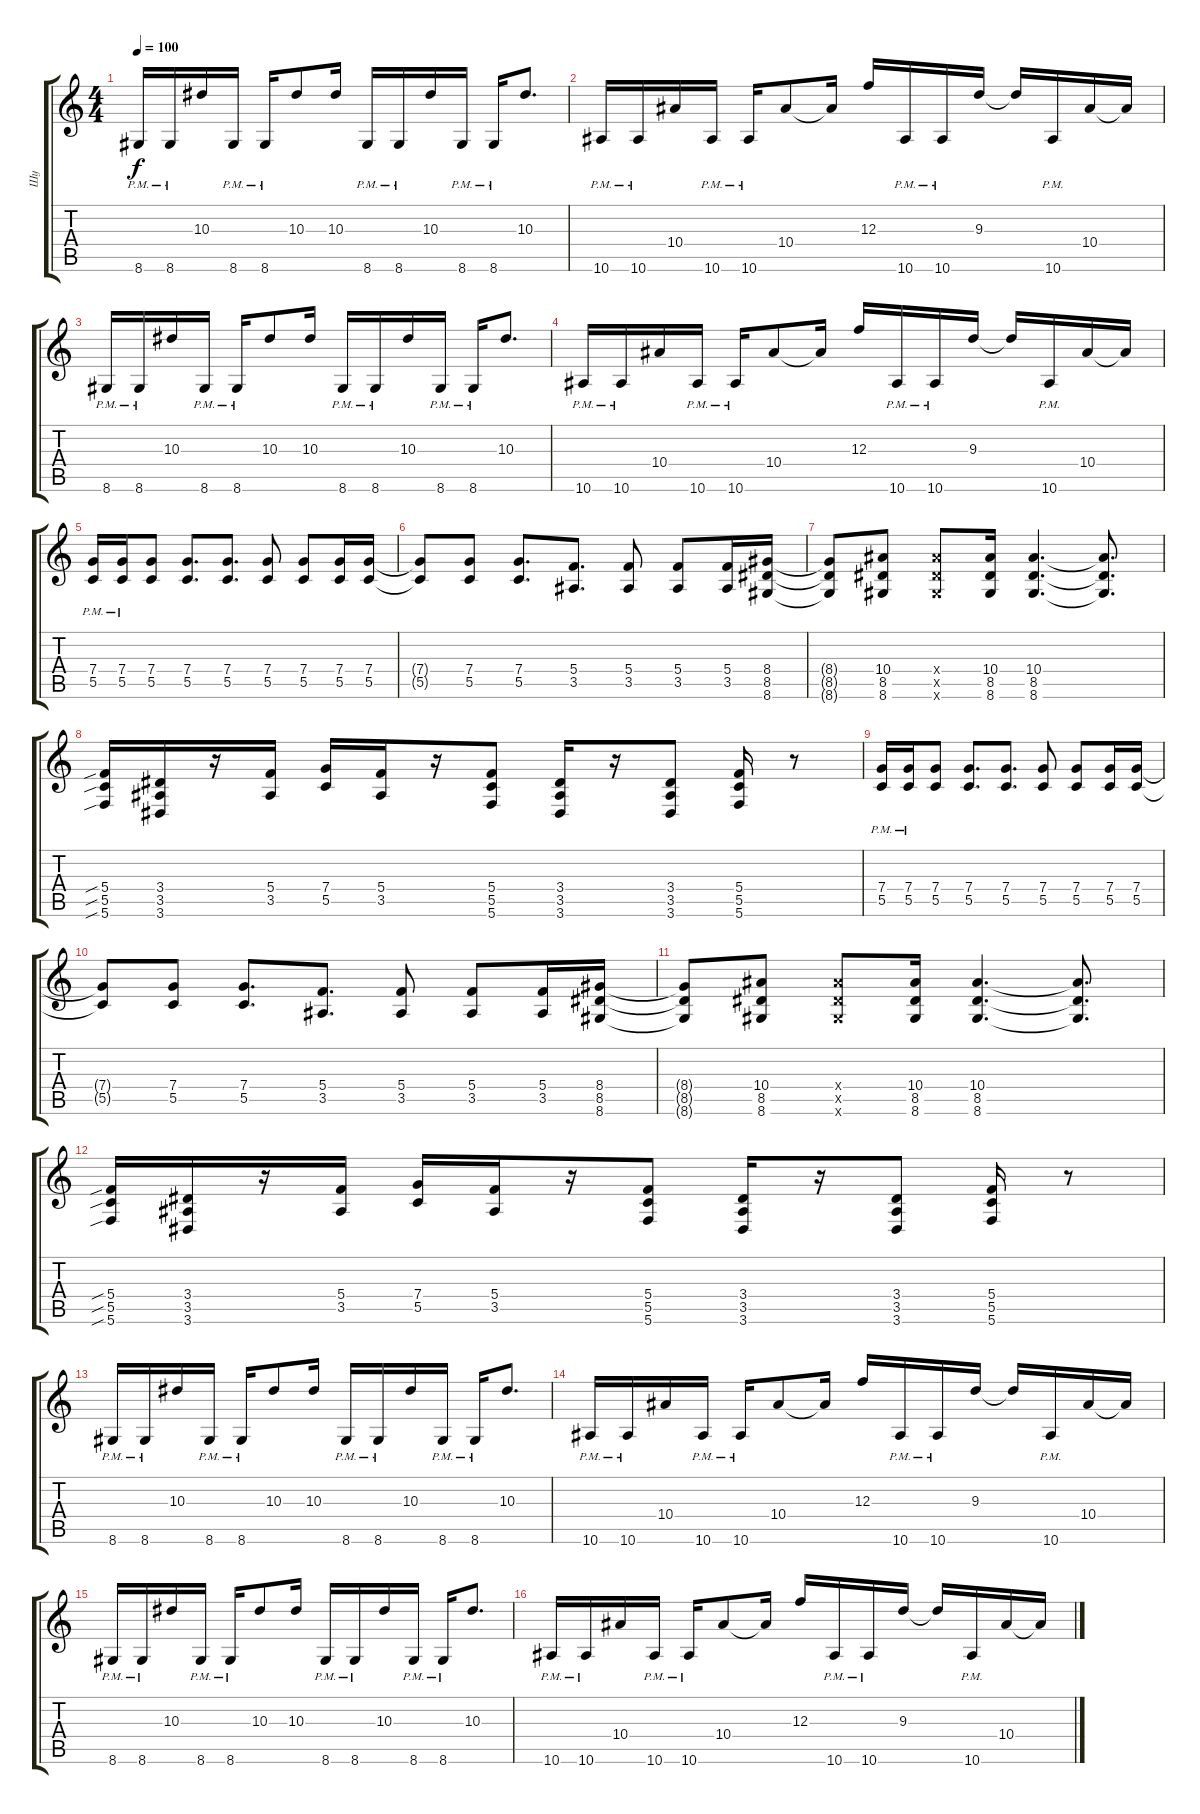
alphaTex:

\track ("Шу" "Шу") {instrument distortionguitar}
\staff {score tabs}
\tuning (D4 A3 F3 C3 G2 C2) {hide}
\ts (4 4)
\tempo 100
\clef g2
\ks c
8.6{pm}.16{dy f} 8.6{pm}.16 10.3.16 8.6{pm}.16 8.6{pm}.16 10.3.8 10.3.16 8.6{pm}.16 8.6{pm}.16 10.3.16 8.6{pm}.16 8.6{pm}.16 10.3.8{d} |
10.6{pm}.16 10.6{pm}.16 10.4.16 10.6{pm}.16 10.6{pm}.16 10.4.8 10.4{t}.16 12.3.16 10.6{pm}.16 10.6{pm}.16 9.3.16 9.3{t}.16 10.6{pm}.16 10.4.16 10.4{t}.16 |
8.6{pm}.16 8.6{pm}.16 10.3.16 8.6{pm}.16 8.6{pm}.16 10.3.8 10.3.16 8.6{pm}.16 8.6{pm}.16 10.3.16 8.6{pm}.16 8.6{pm}.16 10.3.8{d} |
10.6{pm}.16 10.6{pm}.16 10.4.16 10.6{pm}.16 10.6{pm}.16 10.4.8 10.4{t}.16 12.3.16 10.6{pm}.16 10.6{pm}.16 9.3.16 9.3{t}.16 10.6{pm}.16 10.4.16 10.4{t}.16 |
(7.4 5.5{pm}).16 (7.4 5.5{pm}).16 (7.4 5.5).8 (7.4 5.5).8{d} (7.4 5.5).8{d} (7.4 5.5).8 (7.4 5.5).8 (7.4 5.5).16 (7.4 5.5).16 |
(7.4{t} 5.5{t}).8 (7.4 5.5).8 (7.4 5.5).8{d} (5.4 3.5).8{d} (5.4 3.5).8 (5.4 3.5).8 (5.4 3.5).16 (8.4 8.5 8.6).16 |
(8.4{t} 8.5{t} 8.6{t}).8 (10.4 8.5 8.6).8 (10.4{x} 8.5{x} 8.6{x}).8 (10.4 8.5 8.6).16 (10.4 8.5 8.6).4{d} (10.4{t} 8.5{t} 8.6{t}).8{d} |
(5.4{sib} 5.5{sib} 5.6{sib}).16 (3.4 3.5 3.6).16 r.16 (5.4 3.5).16 (7.4 5.5).16 (5.4 3.5).16 r.16 (5.4 5.5 5.6).8 (3.4 3.5 3.6).16 r.16 (3.4 3.5 3.6).8 (5.4 5.5 5.6).16 r.8 |
(7.4 5.5{pm}).16 (7.4 5.5{pm}).16 (7.4 5.5).8 (7.4 5.5).8{d} (7.4 5.5).8{d} (7.4 5.5).8 (7.4 5.5).8 (7.4 5.5).16 (7.4 5.5).16 |
(7.4{t} 5.5{t}).8 (7.4 5.5).8 (7.4 5.5).8{d} (5.4 3.5).8{d} (5.4 3.5).8 (5.4 3.5).8 (5.4 3.5).16 (8.4 8.5 8.6).16 |
(8.4{t} 8.5{t} 8.6{t}).8 (10.4 8.5 8.6).8 (10.4{x} 8.5{x} 8.6{x}).8 (10.4 8.5 8.6).16 (10.4 8.5 8.6).4{d} (10.4{t} 8.5{t} 8.6{t}).8{d} |
(5.4{sib} 5.5{sib} 5.6{sib}).16 (3.4 3.5 3.6).16 r.16 (5.4 3.5).16 (7.4 5.5).16 (5.4 3.5).16 r.16 (5.4 5.5 5.6).8 (3.4 3.5 3.6).16 r.16 (3.4 3.5 3.6).8 (5.4 5.5 5.6).16 r.8 |
8.6{pm}.16 8.6{pm}.16 10.3.16 8.6{pm}.16 8.6{pm}.16 10.3.8 10.3.16 8.6{pm}.16 8.6{pm}.16 10.3.16 8.6{pm}.16 8.6{pm}.16 10.3.8{d} |
10.6{pm}.16 10.6{pm}.16 10.4.16 10.6{pm}.16 10.6{pm}.16 10.4.8 10.4{t}.16 12.3.16 10.6{pm}.16 10.6{pm}.16 9.3.16 9.3{t}.16 10.6{pm}.16 10.4.16 10.4{t}.16 |
8.6{pm}.16 8.6{pm}.16 10.3.16 8.6{pm}.16 8.6{pm}.16 10.3.8 10.3.16 8.6{pm}.16 8.6{pm}.16 10.3.16 8.6{pm}.16 8.6{pm}.16 10.3.8{d} |
10.6{pm}.16 10.6{pm}.16 10.4.16 10.6{pm}.16 10.6{pm}.16 10.4.8 10.4{t}.16 12.3.16 10.6{pm}.16 10.6{pm}.16 9.3.16 9.3{t}.16 10.6{pm}.16 10.4.16 10.4{t}.16
